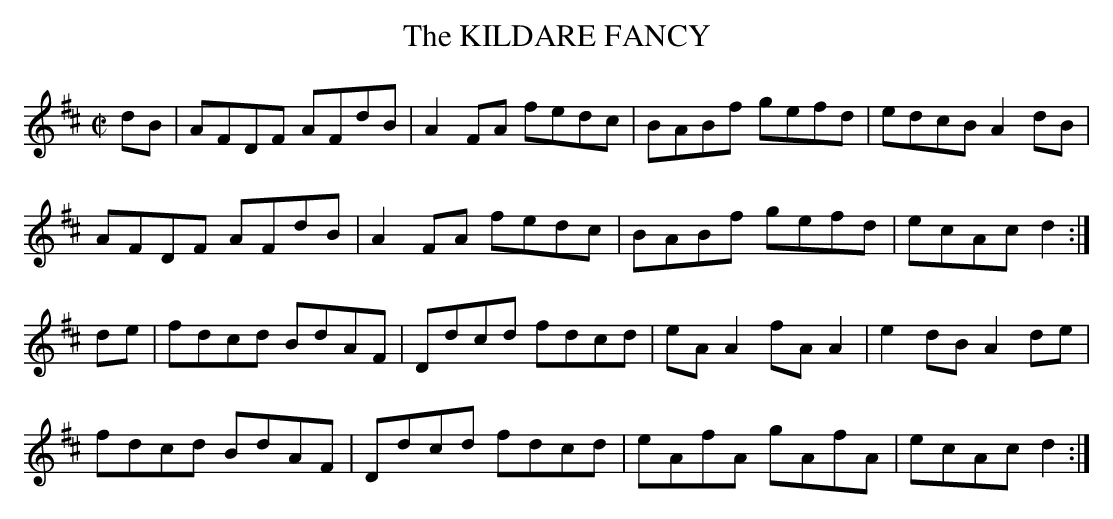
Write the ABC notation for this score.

X:1
T:KILDARE FANCY, The
M:C| % source 2/4
L:1/8 % source 1/16
K:D
dB|AFDF AFdB|A2FA fedc|BABf gefd|edcB A2dB|
AFDF AFdB|A2FA fedc|BABf gefd|ecAc d2:|
de|fdcd BdAF|Ddcd fdcd|eAA2 fAA2|e2dB A2de|
fdcd BdAF|Ddcd fdcd|eAfA gAfA|ecAc d2:|
